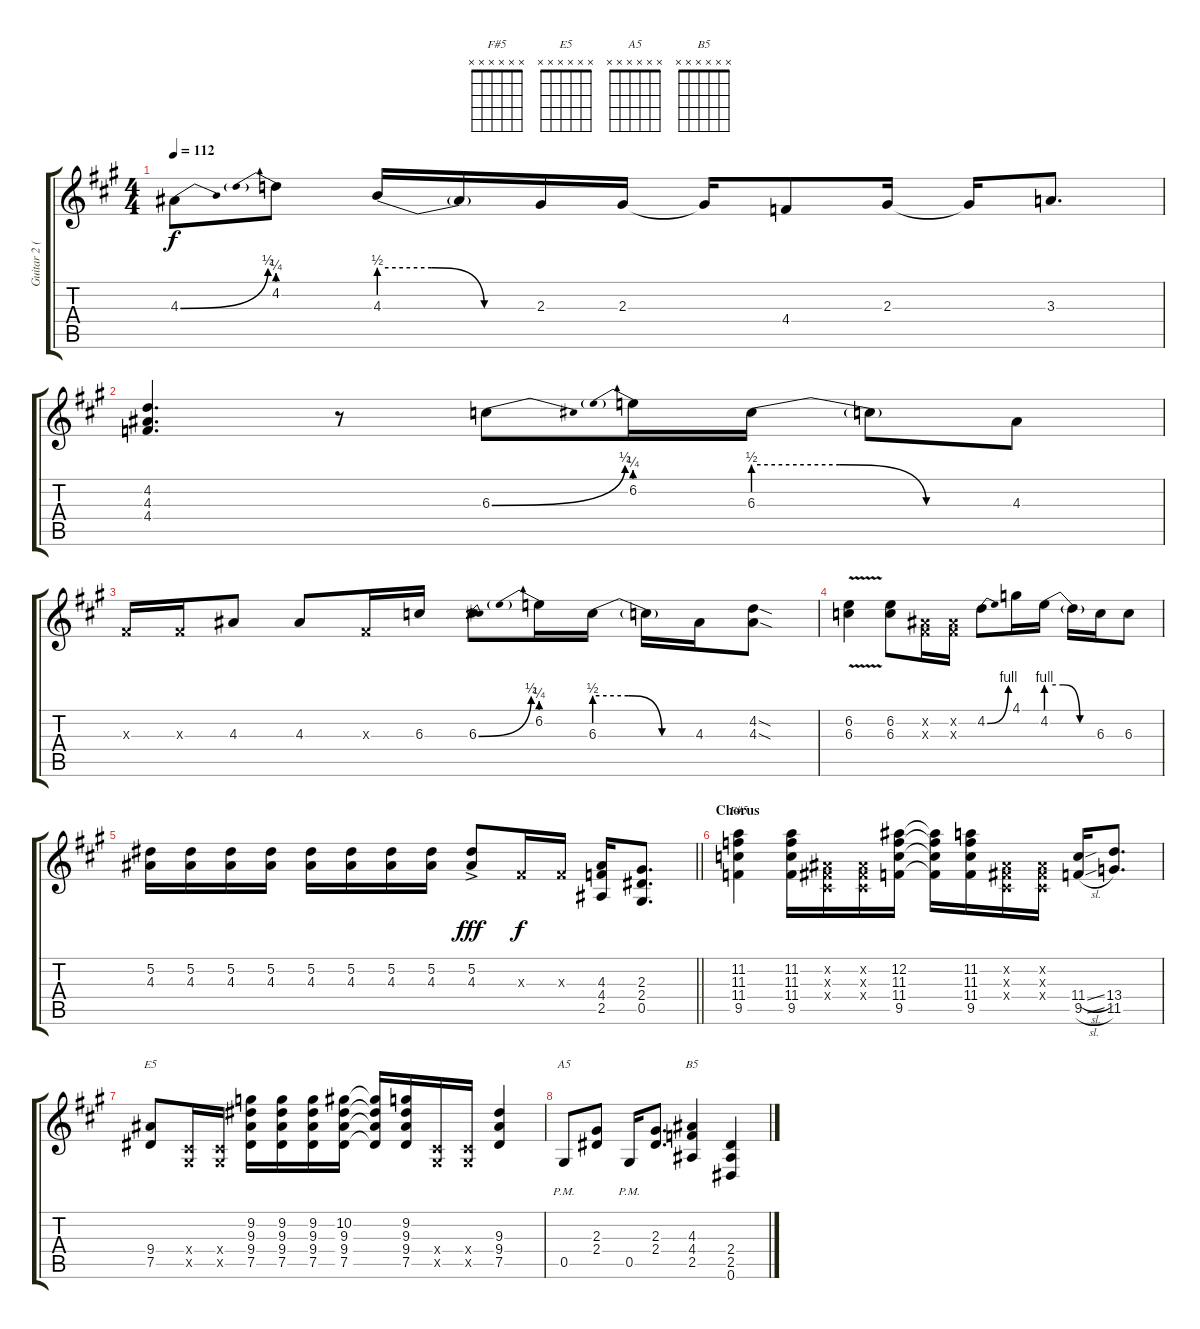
\track ("Guitar 2 (Izzy)" "Guitar 2 (") {instrument overdrivenguitar}
\staff {score tabs}
\tuning (Eb4 Bb3 Gb3 Db3 Ab2 Eb2) {hide}
\chord ("F#5" x x x x x x)
\chord ("E5" x x x x x x)
\chord ("A5" x x x x x x)
\chord ("B5" x x x x x x)
\ts (4 4)
\tempo 112
\clef g2
\ks f#minor
4.3{be (bend 0 0 60 2)}.8{dy f} 4.2{be (prebend 0 1 60 1)}.8 4.3{be (custom 0 2 20 2 40 0 60 0)}.16 4.3{t}.16 2.3.16 2.3.16 2.3{t}.16 4.4.8 2.3.16 2.3{t}.16 3.3.8{d} |
(4.2 4.3 4.4).4{d} r.8 6.3{be (bend 0 0 60 2)}.8 6.2{be (prebend 0 1 60 1)}.16 6.3{be (custom 0 2 20 2 40 0 60 0)}.16 6.3{t}.8 4.3.8 |
0.3{x}.16 0.3{x}.16 4.3.8 4.3.8 0.3{x}.16 6.3.16 6.3{be (bend 0 0 60 2)}.8 6.2{be (prebend 0 1 60 1)}.16 6.3{be (custom 0 2 20 2 40 0 60 0)}.16 6.3{t}.16 4.3.16 (4.2{sod} 4.3{sod}).8 |
(6.2{v} 6.3{v}).4 (6.2 6.3).8 (0.2{x} 0.3{x}).16 (0.2{x} 0.3{x}).16 4.2{be (bend 0 0 60 4)}.8 4.1.16 4.2{be (custom 0 4 20 4 40 0 60 0)}.16 4.2{t}.16 6.3.16 6.3.8 |
\barLineRight lightlight
(5.2 4.3).16 (5.2 4.3).16 (5.2 4.3).16 (5.2 4.3).16 (5.2 4.3).16 (5.2 4.3).16 (5.2 4.3).16 (5.2 4.3).16 (5.2{ac} 4.3{ac}).8{dy fff} 0.3{x}.16{dy f} 0.3{x}.16 (4.3 4.4 2.5).16 (2.3 2.4 0.5).8{d} |
\section ("" "Chorus")
(11.2 11.3 11.4 9.5).4{ch "F#5"} (11.2 11.3 11.4 9.5).16 (0.2{x} 0.3{x} 0.4{x}).16 (0.2{x} 0.3{x} 0.4{x}).16 (12.2 11.3 11.4 9.5).16 (12.2{t} 11.3{t} 11.4{t} 9.5{t}).16 (11.2 11.3 11.4 9.5).16 (0.2{x} 0.3{x} 0.4{x}).16 (0.2{x} 0.3{x} 0.4{x}).16 (11.4{sl} 9.5{sl}).16 (13.4 11.5).8{d} |
(9.4 7.5).8{ch "E5"} (0.4{x} 0.5{x}).16 (0.4{x} 0.5{x}).16 (9.2 9.3 9.4 7.5).16 (9.2 9.3 9.4 7.5).16 (9.2 9.3 9.4 7.5).16 (10.2 9.3 9.4 7.5).16 (10.2{t} 9.3{t} 9.4{t} 7.5{t}).16 (9.2 9.3 9.4 7.5).16 (0.4{x} 0.5{x}).16 (0.4{x} 0.5{x}).16 (9.3 9.4 7.5).4 |
0.5{pm}.8{ch "A5"} (2.3 2.4).8 0.5{pm}.16 (2.3 2.4).8{d} (4.3 4.4 2.5).4{ch "B5"} (2.4 2.5 0.6).4
